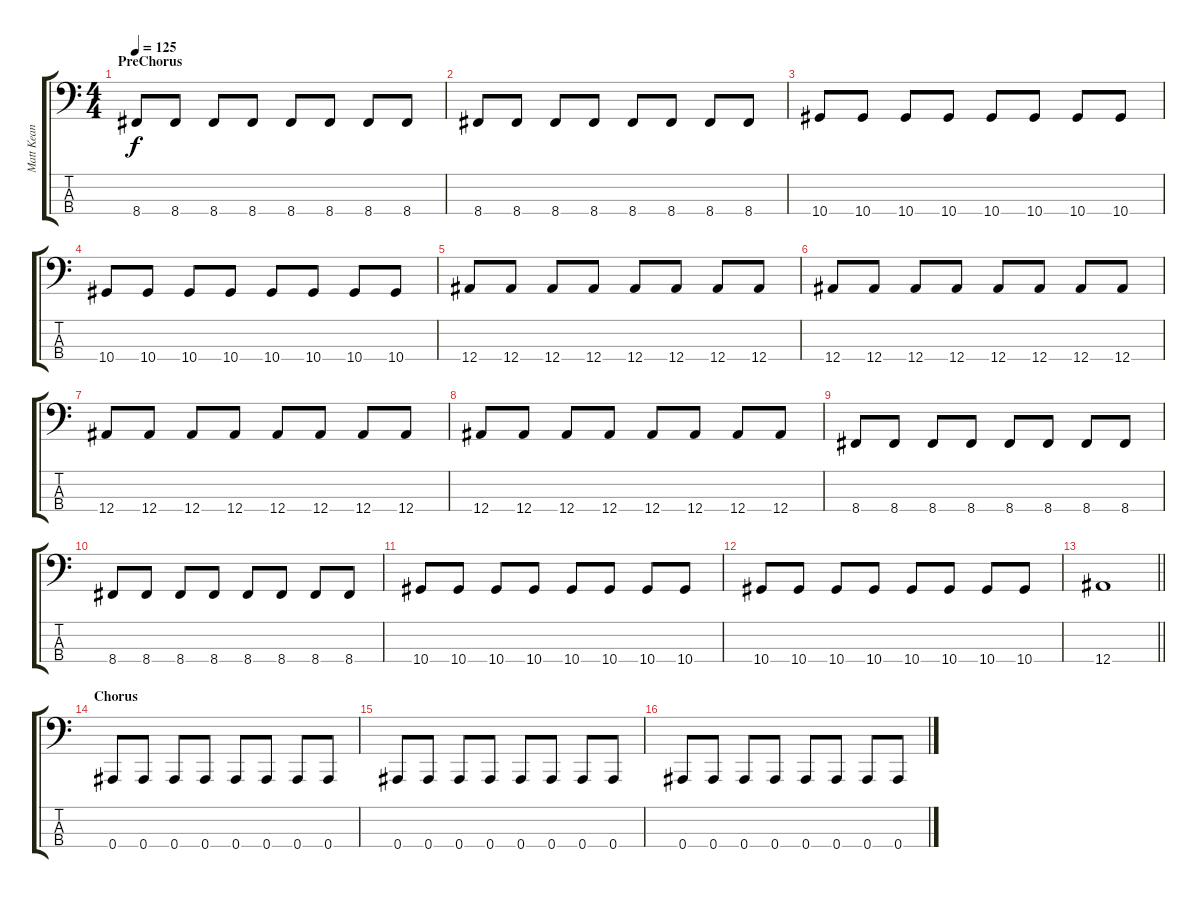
\track ("Matt Kean" "Matt Kean") {instrument electricbasspick}
\staff {score tabs}
\tuning (Eb2 Bb1 F1 Bb0) {hide}
\ts (4 4)
\section ("" "PreChorus")
\tempo 125
\clef f4
\ks c
8.4.8{dy f} 8.4.8 8.4.8 8.4.8 8.4.8 8.4.8 8.4.8 8.4.8 |
8.4.8 8.4.8 8.4.8 8.4.8 8.4.8 8.4.8 8.4.8 8.4.8 |
10.4.8 10.4.8 10.4.8 10.4.8 10.4.8 10.4.8 10.4.8 10.4.8 |
10.4.8 10.4.8 10.4.8 10.4.8 10.4.8 10.4.8 10.4.8 10.4.8 |
12.4.8 12.4.8 12.4.8 12.4.8 12.4.8 12.4.8 12.4.8 12.4.8 |
12.4.8 12.4.8 12.4.8 12.4.8 12.4.8 12.4.8 12.4.8 12.4.8 |
12.4.8 12.4.8 12.4.8 12.4.8 12.4.8 12.4.8 12.4.8 12.4.8 |
12.4.8 12.4.8 12.4.8 12.4.8 12.4.8 12.4.8 12.4.8 12.4.8 |
8.4.8 8.4.8 8.4.8 8.4.8 8.4.8 8.4.8 8.4.8 8.4.8 |
8.4.8 8.4.8 8.4.8 8.4.8 8.4.8 8.4.8 8.4.8 8.4.8 |
10.4.8 10.4.8 10.4.8 10.4.8 10.4.8 10.4.8 10.4.8 10.4.8 |
10.4.8 10.4.8 10.4.8 10.4.8 10.4.8 10.4.8 10.4.8 10.4.8 |
\barLineRight lightlight
12.4.1 |
\section ("" "Chorus")
0.4.8 0.4.8 0.4.8 0.4.8 0.4.8 0.4.8 0.4.8 0.4.8 |
0.4.8 0.4.8 0.4.8 0.4.8 0.4.8 0.4.8 0.4.8 0.4.8 |
0.4.8 0.4.8 0.4.8 0.4.8 0.4.8 0.4.8 0.4.8 0.4.8
